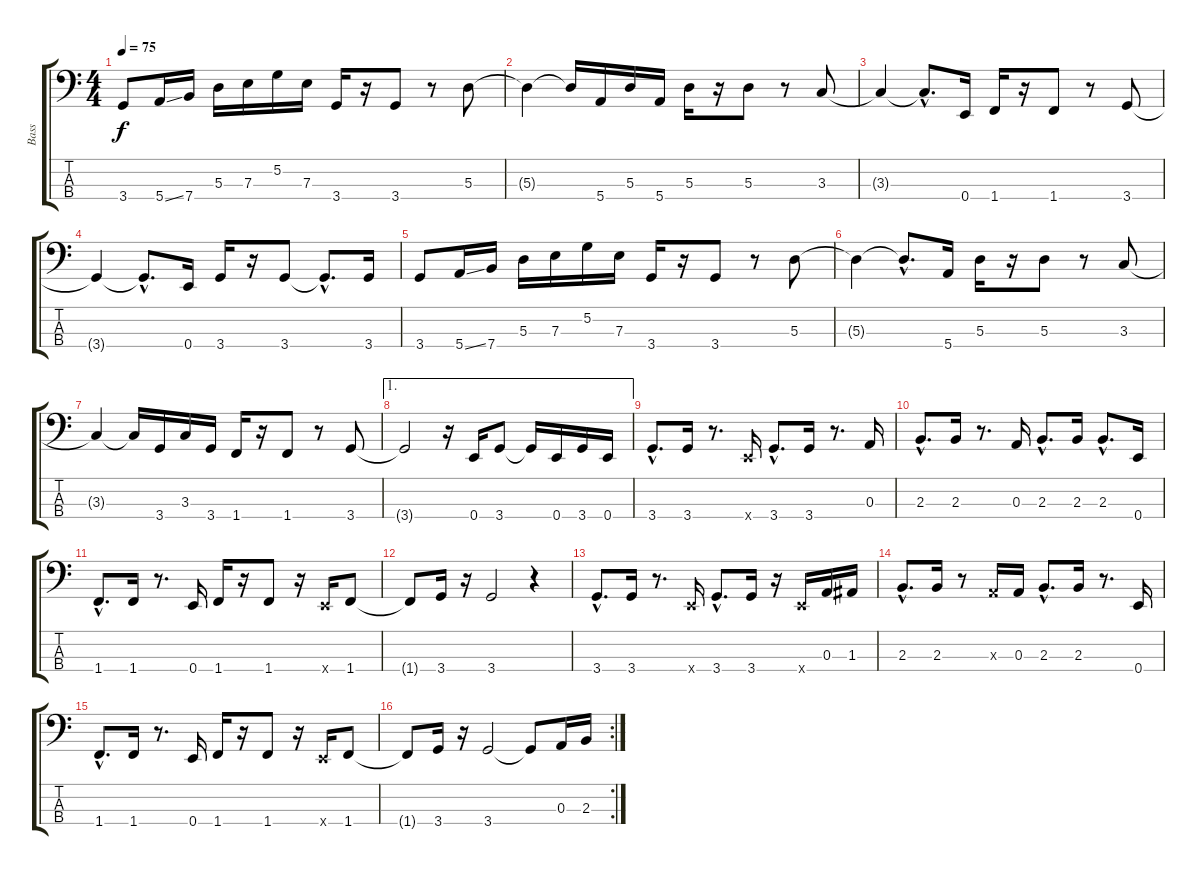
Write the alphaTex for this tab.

\track ("Bass" "Bass") {instrument electricbassfinger}
\staff {score tabs}
\tuning (G2 D2 A1 E1) {hide}
\ts (4 4)
\tempo 75
\clef f4
\ks c
3.4.8{dy f} 5.4{ss}.16 7.4.16 5.3.16 7.3.16 5.2.16 7.3.16 3.4.16 r.16 3.4.8 r.8 5.3.8 |
5.3{t}.4 5.3{t}.16 5.4.16 5.3.16 5.4.16 5.3.16 r.16 5.3.8 r.8 3.3.8 |
3.3{t}.4 3.3{hac t}.8{d} 0.4.16 1.4.16 r.16 1.4.8 r.8 3.4.8 |
3.4{t}.4 3.4{hac t}.8{d} 0.4.16 3.4.16 r.16 3.4.8 3.4{hac t}.8{d} 3.4.16 |
3.4.8 5.4{ss}.16 7.4.16 5.3.16 7.3.16 5.2.16 7.3.16 3.4.16 r.16 3.4.8 r.8 5.3.8 |
5.3{t}.4 5.3{hac t}.8{d} 5.4.16 5.3.16 r.16 5.3.8 r.8 3.3.8 |
3.3{t}.4 3.3{t}.16 3.4.16 3.3.16 3.4.16 1.4.16 r.16 1.4.8 r.8 3.4.8 |
\ae 1
3.4{t}.2 r.16 0.4.16 3.4.8 3.4{t}.16 0.4.16 3.4.16 0.4.16 |
3.4{hac}.8{d} 3.4.16 r.8{d} 0.4{x}.16 3.4{hac}.8{d} 3.4.16 r.8{d} 0.3.16 |
2.3{hac}.8{d} 2.3.16 r.8{d} 0.3.16 2.3{hac}.8{d} 2.3.16 2.3{hac}.8{d} 0.4.16 |
1.4{hac}.8{d} 1.4.16 r.8{d} 0.4.16 1.4.16 r.16 1.4.8 r.16 0.4{x}.16 1.4.8 |
1.4{t}.8 3.4.16 r.16 3.4.2 r.4 |
3.4{hac}.8{d} 3.4.16 r.8{d} 0.4{x}.16 3.4{hac}.8{d} 3.4.16 r.16 0.4{x}.16 0.3.16 1.3.16 |
2.3{hac}.8{d} 2.3.16 r.8 0.3{x}.16 0.3.16 2.3{hac}.8{d} 2.3.16 r.8{d} 0.4.16 |
1.4{hac}.8{d} 1.4.16 r.8{d} 0.4.16 1.4.16 r.16 1.4.8 r.16 0.4{x}.16 1.4.8 |
\rc 2
1.4{t}.8 3.4.16 r.16 3.4.2 3.4{t}.8 0.3.16 2.3.16
